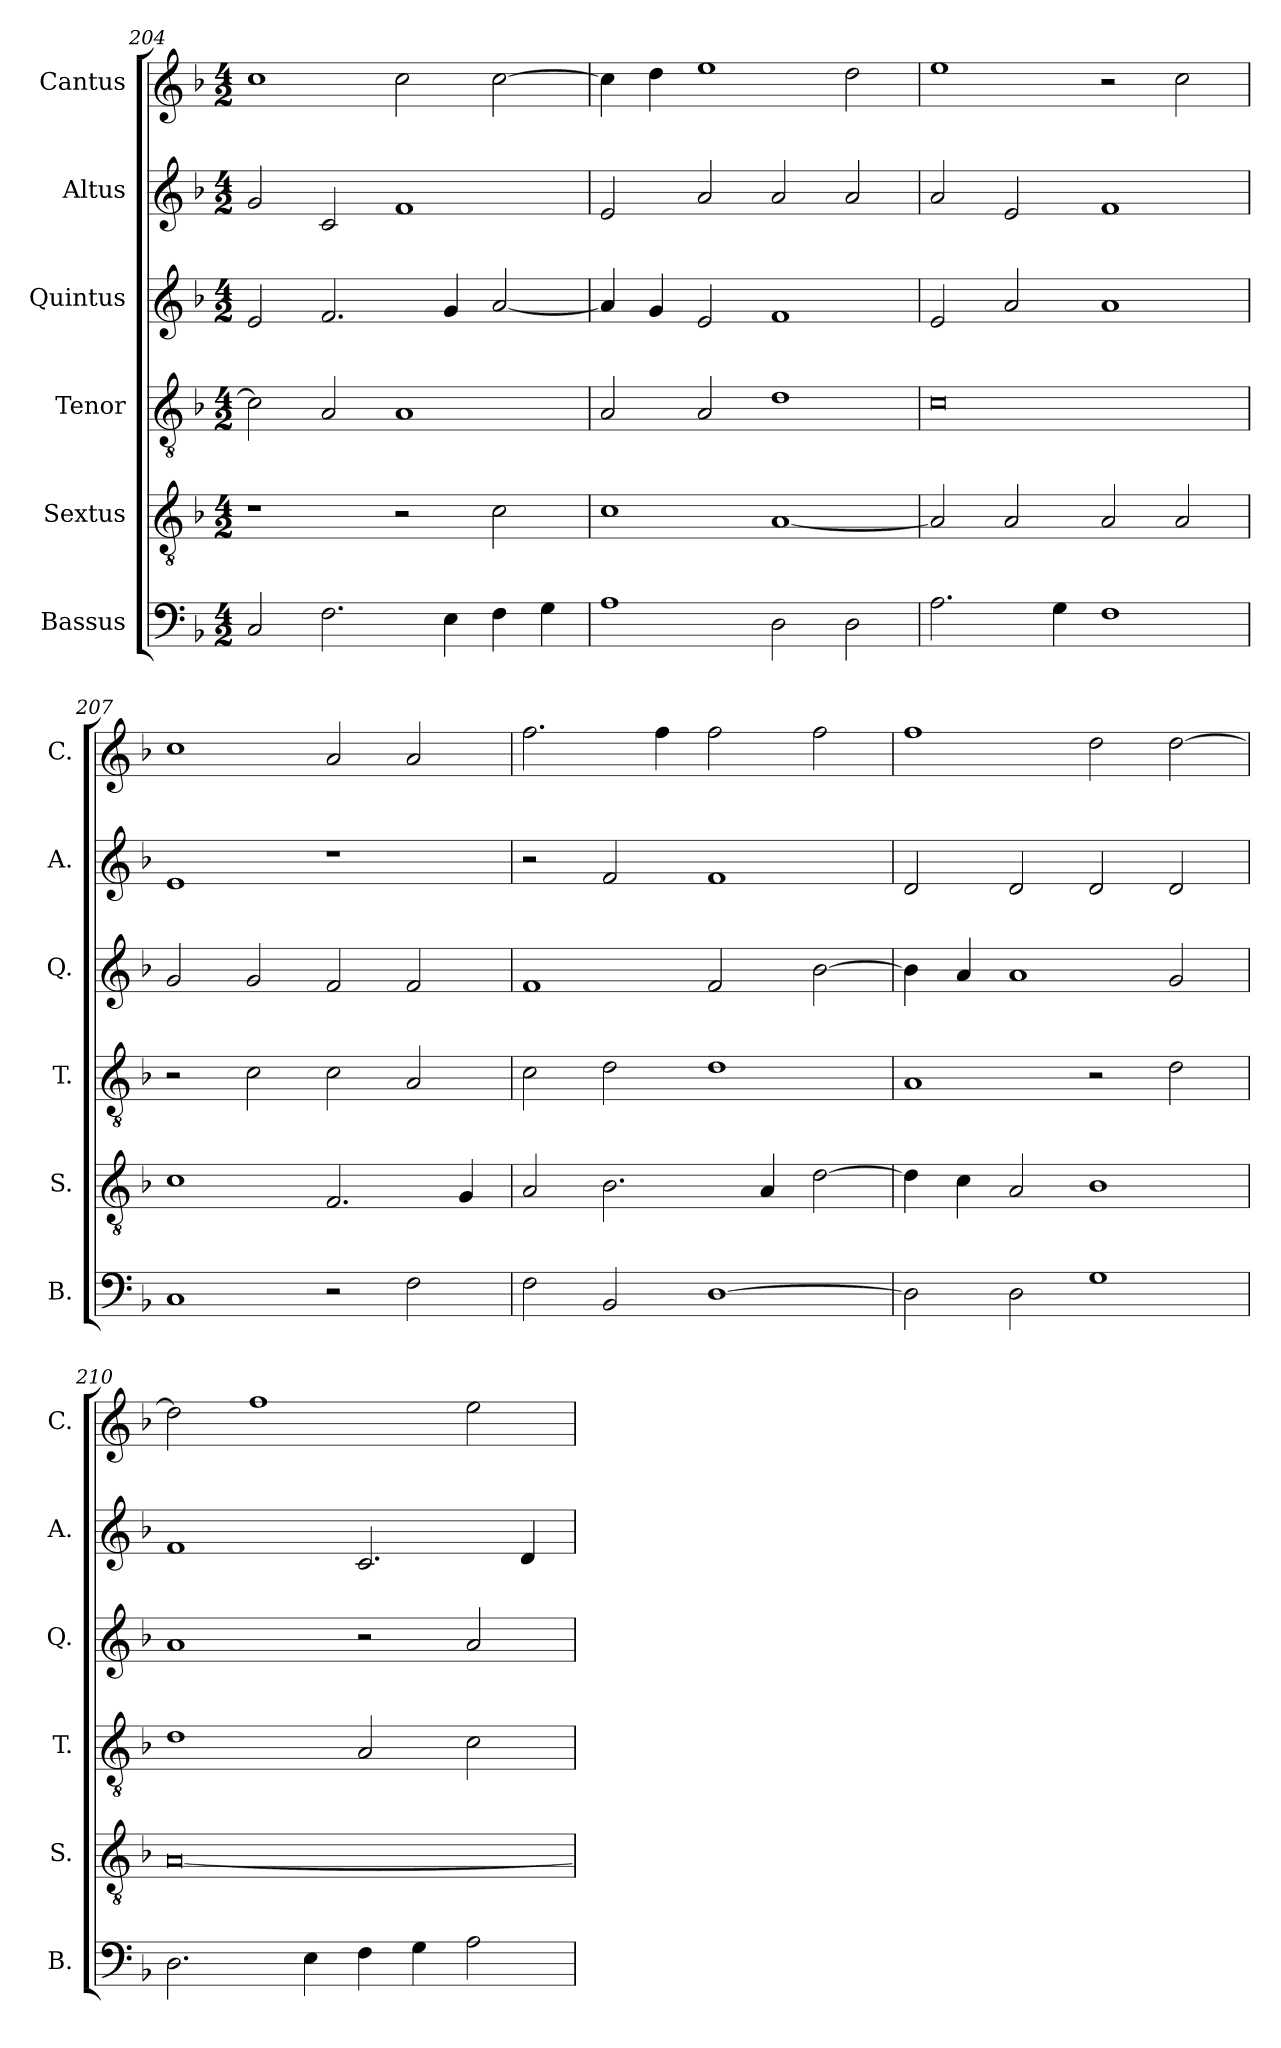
**kern	**kern	**kern	**kern	**kern	**kern
*part6	*part5	*part4	*part3	*part2	*part1
*staff6	*staff5	*staff4	*staff3	*staff2	*staff1
*I"Bassus	*I"Sextus	*I"Tenor	*I"Quintus	*I"Altus	*I"Cantus
*I'B.	*I'S.	*I'T.	*I'Q.	*I'A.	*I'C.
*clefF4	*clefGv2	*clefGv2	*clefG2	*clefG2	*clefG2
*k[b-]	*k[b-]	*k[b-]	*k[b-]	*k[b-]	*k[b-]
*M4/2	*M4/2	*M4/2	*M4/2	*M4/2	*M4/2
=204	=204	=204	=204	=204	=204
2C/	1r	2c\]	2e/	2g/	1cc
2.F\	.	2A/	2.f/	2c/	.
.	2r	1A	.	1f	2cc\
4E\	.	.	4g/	.	.
4F\	2c\	.	[2a/	.	[2cc\
4G\	.	.	.	.	.
=205	=205	=205	=205	=205	=205
1A	1c	2A/	4a/]	2e/	4cc\]
.	.	.	4g/	.	4dd\
.	.	2A/	2e/	2a/	1ee
2D\	[1A	1d	1f	2a/	.
2D\	.	.	.	2a/	2dd\
=206	=206	=206	=206	=206	=206
2.A\	2A/]	0c	2e/	2a/	1ee
.	2A/	.	2a/	2e/	.
4G\	.	.	.	.	.
1F	2A/	.	1a	1f	2r
.	2A/	.	.	.	2cc\
=207	=207	=207	=207	=207	=207
1C	1c	2r	2g/	1e	1cc
.	.	2c\	2g/	.	.
2r	2.F/	2c\	2f/	1r	2a/
2F\	.	2A/	2f/	.	2a/
.	4G/	.	.	.	.
=208	=208	=208	=208	=208	=208
2F\	2A/	2c\	1f	2r	2.ff\
2BB-/	2.B-\	2d\	.	2f/	.
.	.	.	.	.	4ff\
[1D	.	1d	2f/	1f	2ff\
.	4A/	.	.	.	.
.	[2d\	.	[2b-\	.	2ff\
!!LO:LB:g=z
=209	=209	=209	=209	=209	=209
2D\]	4d\]	1A	4b-\]	2d/	1ff
.	4c\	.	4a/	.	.
2D\	2A/	.	1a	2d/	.
1G	1B-	2r	.	2d/	2dd\
.	.	2d\	2g/	2d/	[2dd\
=210	=210	=210	=210	=210	=210
2.D\	[0A	1d	1a	1f	2dd\]
.	.	.	.	.	1ff
4E\	.	.	.	.	.
4F\	.	2A/	2r	2.c/	.
4G\	.	.	.	.	.
2A\	.	2c\	2a/	.	2ee\
.	.	.	.	4d/	.
=	=	=	=	=	=
*-	*-	*-	*-	*-	*-
